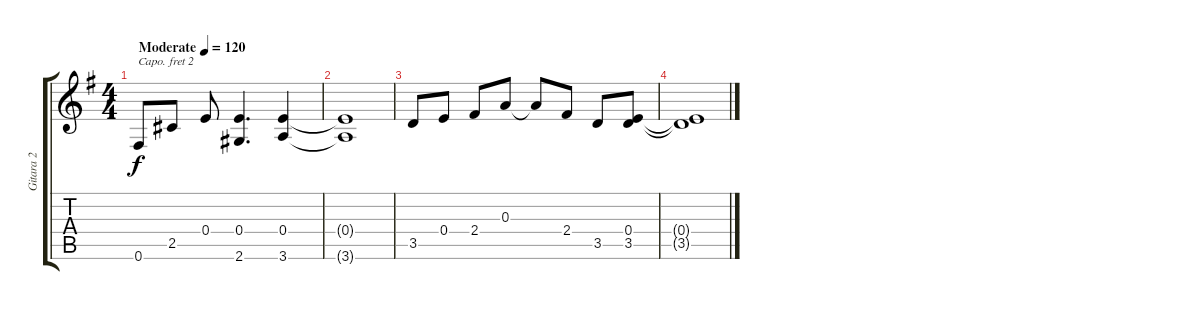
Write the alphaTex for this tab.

\track ("Gitara 2" "Gitara 2") {instrument acousticguitarsteel}
\staff {score tabs}
\capo 2
\tuning (E4 B3 G3 D3 A2 E2) {hide}
\ts (4 4)
\tempo (120 "Moderate")
\clef g2
\ks eminor
0.6.8{dy f instrument acousticguitarsteel} 2.5.8 0.4.8 (0.4 2.6).4{d} (0.4 3.6).4 |
(0.4{t} 3.6{t}).1 |
3.5.8 0.4.8 2.4.8 0.3.8 0.3{t}.8 2.4.8 3.5.8 (0.4 3.5).8 |
(0.4{t} 3.5{t}).1
